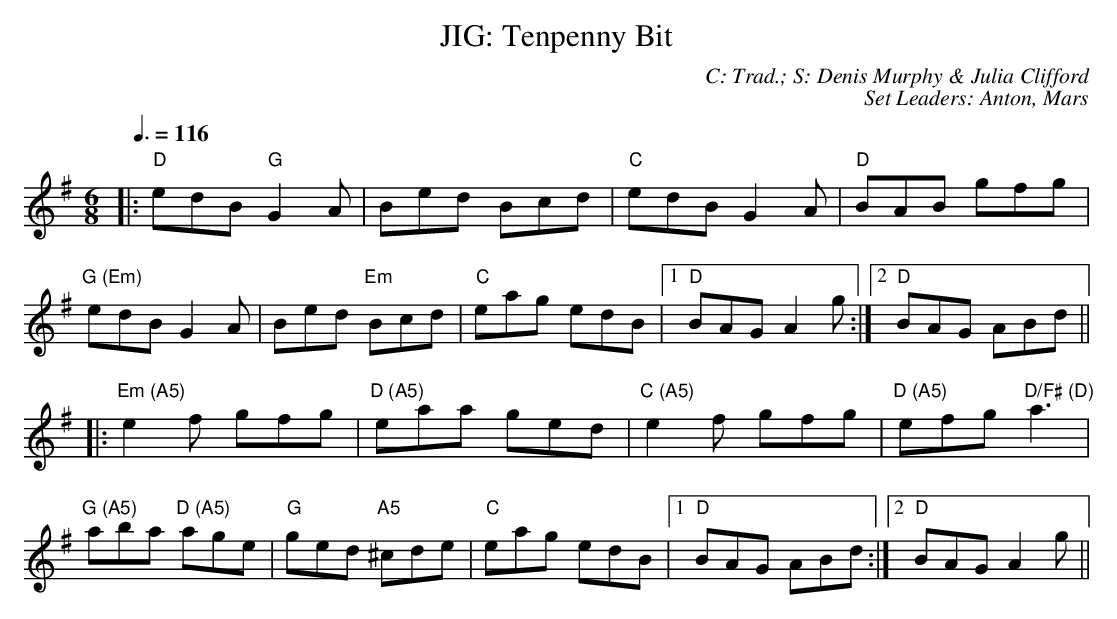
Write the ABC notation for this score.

X:1
T: JIG: Tenpenny Bit
C: C: Trad.; S: Denis Murphy & Julia Clifford
C: Set Leaders: Anton, Mars
M: 6/8
L: 1/8
Q: 3/8=116
K: Gmaj
|:"D"edB "G"G2A|Bed Bcd|"C"edB G2A|"D"BAB gfg|
"G (Em)"edB G2A|Bed "Em"Bcd|"C"eag edB|1 "D"BAG A2g:|2 "D"BAG ABd||
|:"Em (A5)"e2f gfg|"D (A5)"eaa ged|"C (A5)"e2f gfg|"D (A5)"efg "D/F# (D)"a3|
"G (A5)"aba "D (A5)"age|"G"ged "A5"^cde|"C"eag edB|1 "D"BAG ABd:|2 "D"BAG A2g||
